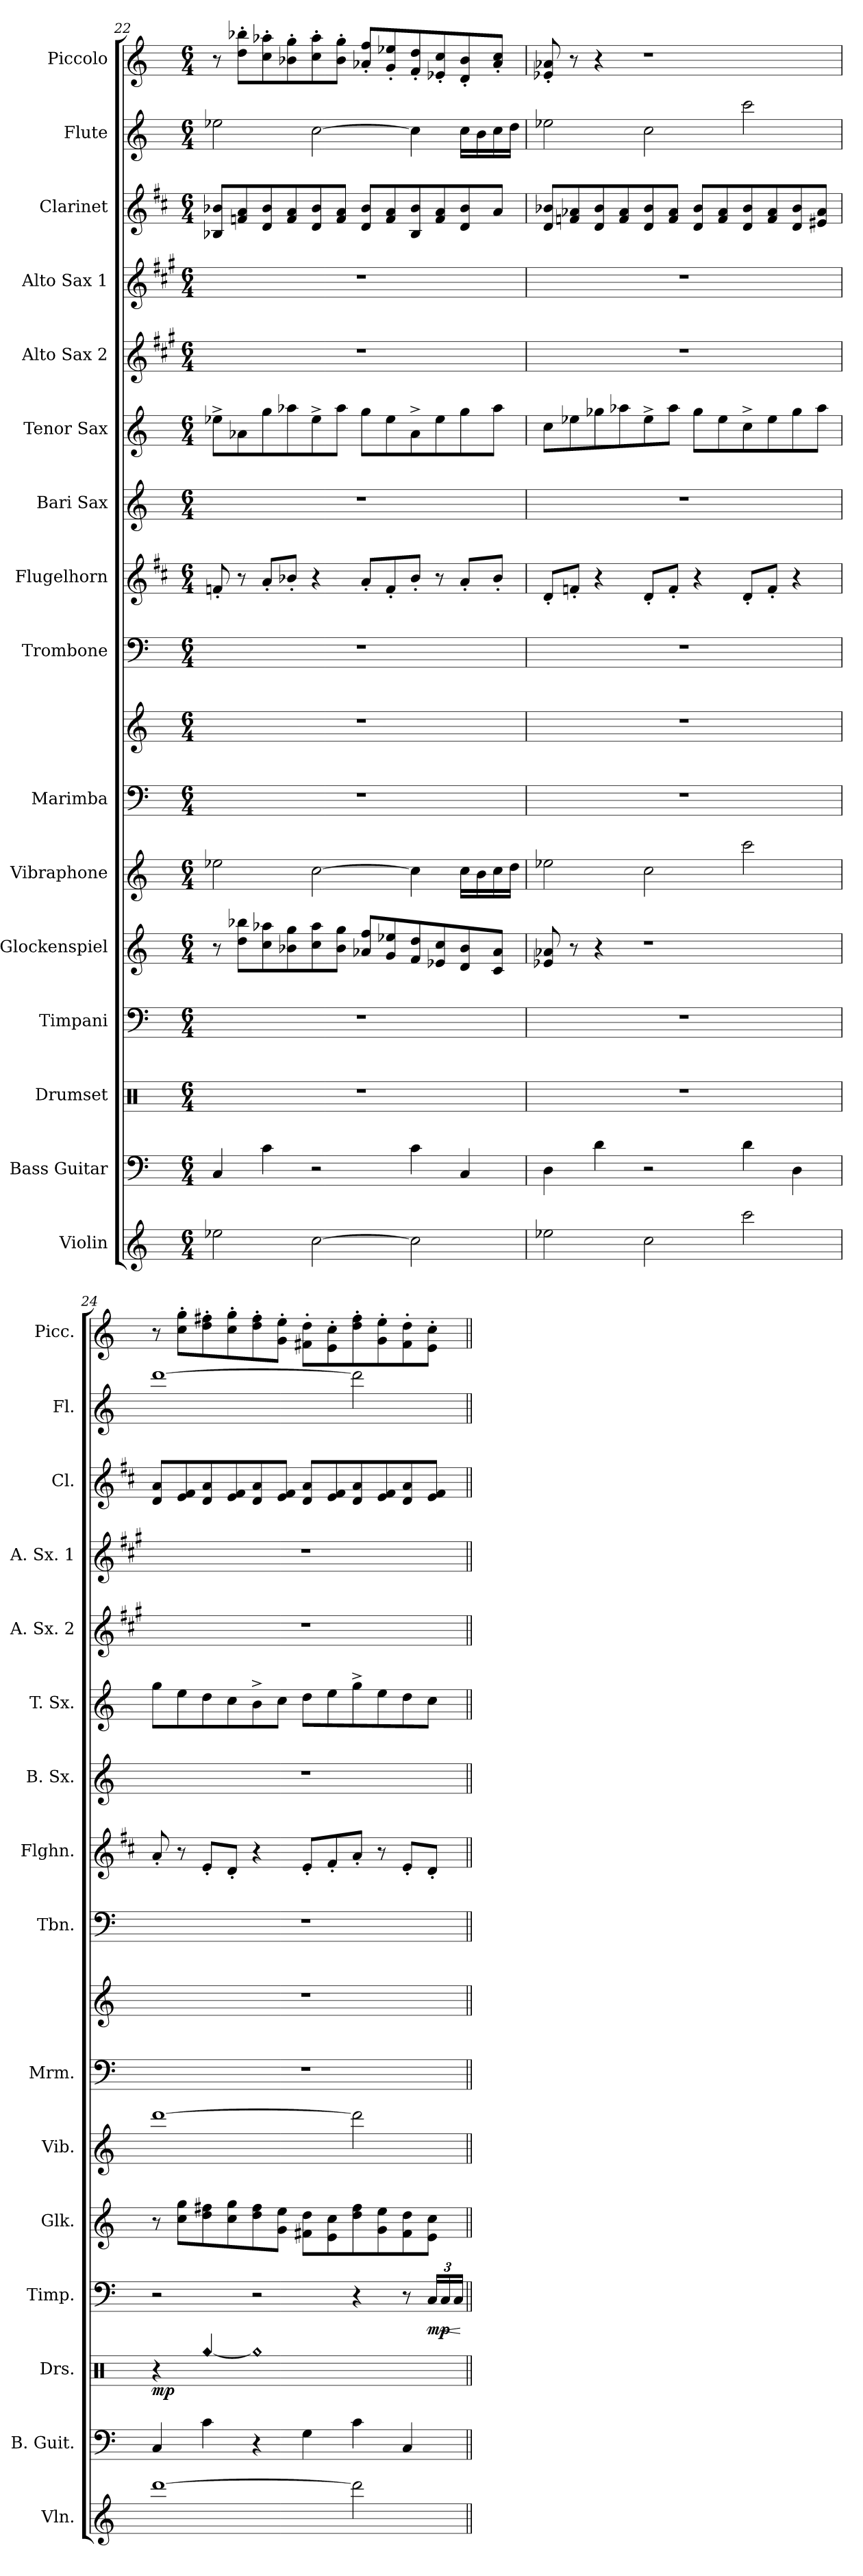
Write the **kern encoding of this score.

**kern	**kern	**kern	**dynam	**kern	**dynam	**kern	**kern	**kern	**kern	**kern	**kern	**kern	**kern	**kern	**kern	**kern	**kern	**kern
*part16	*part15	*part14	*part14	*part13	*part13	*part12	*part11	*part10	*part10	*part9	*part8	*part7	*part6	*part5	*part4	*part3	*part2	*part1
*staff17	*staff16	*staff15	*staff15	*staff14	*staff14	*staff13	*staff12	*staff11	*staff10	*staff9	*staff8	*staff7	*staff6	*staff5	*staff4	*staff3	*staff2	*staff1
*I"Violin	*I"Bass Guitar	*I"Drumset	*	*I"Timpani	*	*I"Glockenspiel	*I"Vibraphone	*I"Marimba	*	*I"Trombone	*I"Flugelhorn	*I"Bari Sax	*I"Tenor Sax	*I"Alto Sax 2	*I"Alto Sax 1	*I"Clarinet	*I"Flute	*I"Piccolo
*I'Vln.	*I'B. Guit.	*I'Drs.	*	*I'Timp.	*	*I'Glk.	*I'Vib.	*I'Mrm.	*	*I'Tbn.	*I'Flghn.	*I'B. Sx.	*I'T. Sx.	*I'A. Sx. 2	*I'A. Sx. 1	*I'Cl.	*I'Fl.	*I'Picc.
!!LO:PB:g=z
*clefG2	*clefF4	*clefX	*	*clefF4	*	*clefG2	*clefG2	*clefF4	*clefG2	*clefF4	*clefG2	*clefG2	*clefG2	*clefG2	*clefG2	*clefG2	*clefG2	*clefG2
*	*ITrd7c12	*	*	*	*	*ITrd-14c-24	*	*	*	*	*ITrd1c2	*ITrd12c21	*ITrd8c14	*ITrd5c9	*ITrd5c9	*ITrd1c2	*	*ITrd-7c-12
*k[]	*k[]	*k[]	*	*k[]	*	*k[]	*k[]	*k[]	*k[]	*k[]	*k[]	*k[]	*k[]	*k[]	*k[]	*k[]	*k[]	*k[]
*M6/4	*M6/4	*M6/4	*	*M6/4	*	*M6/4	*M6/4	*M6/4	*M6/4	*M6/4	*M6/4	*M6/4	*M6/4	*M6/4	*M6/4	*M6/4	*M6/4	*M6/4
=22	=22	=22	=22	=22	=22	=22	=22	=22	=22	=22	=22	=22	=22	=22	=22	=22	=22	=22
2ee-X\	4CC/	1.r	.	1.r	.	8r	2ee-X\	1.r	1.r	1.r	8e-X'/	1.r	8e-X^\L	1.r	1.r	8A-X/ 8a-X/L	2ee-X\	8r
.	.	.	.	.	.	8dddd\ 8bbbb-X\L	.	.	.	.	8r	.	8A-X\	.	.	8e-X/ 8g/	.	8ddd\' 8bbb-X\'L
.	4C\	.	.	.	.	8cccc\ 8aaaa-X\	.	.	.	.	8g'/L	.	8g\	.	.	8c/ 8a-/	.	8ccc\' 8aaa-X\'
.	.	.	.	.	.	8bbb-X\ 8gggg\	.	.	.	.	8a-X'/J	.	8a-X\	.	.	8e-/ 8g/	.	8bb-X\' 8ggg\'
[2cc\	2r	.	.	.	.	8cccc\ 8aaaa-\	[2cc\	.	.	.	4r	.	8e-^\	.	.	8c/ 8a-/	[2cc\	8ccc\' 8aaa-\'
.	.	.	.	.	.	8bbb-\ 8gggg\J	.	.	.	.	.	.	8a-\J	.	.	8e-/ 8g/J	.	8bb-\' 8ggg\'J
.	.	.	.	.	.	8aaa-X/ 8ffff/L	.	.	.	.	8g'/L	.	8g\L	.	.	8c/ 8a-/L	.	8aa-X/' 8fff/'L
.	.	.	.	.	.	8ggg/ 8eeee-X/	.	.	.	.	8e-'/	.	8e-\	.	.	8e-/ 8g/	.	8gg/' 8eee-X/'
2cc\]	4C\	.	.	.	.	8fff/ 8dddd/	4cc\]	.	.	.	8a-'/J	.	8A-^\	.	.	8A-/ 8a-/	4cc\]	8ff/' 8ddd/'
.	.	.	.	.	.	8eee-X/ 8cccc/	.	.	.	.	8r	.	8e-\	.	.	8e-/ 8g/	.	8ee-X/' 8ccc/'
.	4CC/	.	.	.	.	8ddd/ 8bbb-/	16cc\LL	.	.	.	8g'/L	.	8g\	.	.	8c/ 8a-/	16cc\LL	8dd/' 8bb-/'
.	.	.	.	.	.	.	16b\	.	.	.	.	.	.	.	.	.	16b\	.
.	.	.	.	.	.	8ccc/ 8aaa-/J	16cc\	.	.	.	8a-'/J	.	8a-\J	.	.	8g/J	16cc\	8aa-/' 8ccc/'J
.	.	.	.	.	.	.	16dd\JJ	.	.	.	.	.	.	.	.	.	16dd\JJ	.
=23	=23	=23	=23	=23	=23	=23	=23	=23	=23	=23	=23	=23	=23	=23	=23	=23	=23	=23
2ee-X\	4DD\	1.r	.	1.r	.	8eee-X/ 8aaa-X/	2ee-X\	1.r	1.r	1.r	8c'/L	1.r	8c\L	1.r	1.r	8c/ 8a-X/L	2ee-X\	8ee-X/' 8aa-X/'
.	.	.	.	.	.	8r	.	.	.	.	8e-X'/J	.	8e-X\	.	.	8e-X/ 8g-X/	.	8r
.	4D\	.	.	.	.	4r	.	.	.	.	4r	.	8g-X\	.	.	8c/ 8a-/	.	4r
.	.	.	.	.	.	.	.	.	.	.	.	.	8a-X\	.	.	8e-/ 8g-/	.	.
2cc\	2r	.	.	.	.	1r	2cc\	.	.	.	8c'/L	.	8e-^\	.	.	8c/ 8a-/	2cc\	1r
.	.	.	.	.	.	.	.	.	.	.	8e-'/J	.	8a-\J	.	.	8e-/ 8g-/J	.	.
.	.	.	.	.	.	.	.	.	.	.	4r	.	8g-\L	.	.	8c/ 8a-/L	.	.
.	.	.	.	.	.	.	.	.	.	.	.	.	8e-\	.	.	8e-/ 8g-/	.	.
2ccc\	4D\	.	.	.	.	.	2ccc\	.	.	.	8c'/L	.	8c^\	.	.	8c/ 8a-/	2ccc\	.
.	.	.	.	.	.	.	.	.	.	.	8e-'/J	.	8e-\	.	.	8e-/ 8g-/	.	.
.	4DD\	.	.	.	.	.	.	.	.	.	4r	.	8g-\	.	.	8c/ 8a-/	.	.
.	.	.	.	.	.	.	.	.	.	.	.	.	8a-\J	.	.	8d#X/ 8g-/J	.	.
=24	=24	=24	=24	=24	=24	=24	=24	=24	=24	=24	=24	=24	=24	=24	=24	=24	=24	=24
!	!	!	!LO:DY:b	!	!	!	!	!	!	!	!	!	!	!	!	!	!	!
[1ddd	4CC/	4r	mp	2r	.	8r	[1ddd	1.r	1.r	1.r	8g'/	1.r	8g\L	1.r	1.r	8c/ 8g/L	[1ddd	8r
.	.	.	.	.	.	8cccc\ 8gggg\L	.	.	.	.	8r	.	8e\	.	.	8d/ 8e/	.	8ccc\' 8ggg\'L
!	!	!LO:N:head=diamond	!	!	!	!	!	!	!	!	!	!	!	!	!	!	!	!
.	4C\	[4Rgg/	.	.	.	8dddd\ 8ffff#X\	.	.	.	.	8d'/L	.	8d\	.	.	8c/ 8g/	.	8ddd\' 8fff#X\'
.	.	.	.	.	.	8cccc\ 8gggg\	.	.	.	.	8c'/J	.	8c\	.	.	8d/ 8e/	.	8ccc\' 8ggg\'
!	!	!LO:N:head=diamond	!	!	!	!	!	!	!	!	!	!	!	!	!	!	!	!
.	4r	1Rgg]	.	2r	.	8dddd\ 8ffff#\	.	.	.	.	4r	.	8B^\	.	.	8c/ 8g/	.	8ddd\' 8fff#\'
.	.	.	.	.	.	8ggg\ 8eeee\J	.	.	.	.	.	.	8c\J	.	.	8d/ 8e/J	.	8gg\' 8eee\'J
.	4GG\	.	.	.	.	8fff#X\ 8dddd\L	.	.	.	.	8d'/L	.	8d\L	.	.	8c/ 8g/L	.	8ff#X\' 8ddd\'L
.	.	.	.	.	.	8eee\ 8cccc\	.	.	.	.	8e'/	.	8e\	.	.	8d/ 8e/	.	8ee\' 8ccc\'
2ddd\]	4C\	.	.	4r	.	8dddd\ 8ffff#\	2ddd\]	.	.	.	8g'/J	.	8g^\	.	.	8c/ 8g/	2ddd\]	8ddd\' 8fff#\'
.	.	.	.	.	.	8ggg\ 8eeee\	.	.	.	.	8r	.	8e\	.	.	8d/ 8e/	.	8gg\' 8eee\'
.	4CC/	.	.	8r	.	8fff#\ 8dddd\	.	.	.	.	8d'/L	.	8d\	.	.	8c/ 8g/	.	8ff#\' 8ddd\'
*	*	*	*	*Xbrackettup	*	*	*	*	*	*	*	*	*	*	*	*	*	*
!	!	!	!	!	!LO:DY:b	!	!	!	!	!	!	!	!	!	!	!	!	!
.	.	.	.	24C/LL	mp	8eee\ 8cccc\J	.	.	.	.	8c'/J	.	8c\J	.	.	8d/ 8e/J	.	8ee\' 8ccc\'J
!	!	!	!	!	!LO:HP:b	!	!	!	!	!	!	!	!	!	!	!	!	!
.	.	.	.	24C/	<	.	.	.	.	.	.	.	.	.	.	.	.	.
.	.	.	.	24C/JJ	.	.	.	.	.	.	.	.	.	.	.	.	.	.
.	.	.	.	.	[	.	.	.	.	.	.	.	.	.	.	.	.	.
=||	=||	=||	=||	=||	=||	=||	=||	=||	=||	=||	=||	=||	=||	=||	=||	=||	=||	=||
*-	*-	*-	*-	*-	*-	*-	*-	*-	*-	*-	*-	*-	*-	*-	*-	*-	*-	*-
